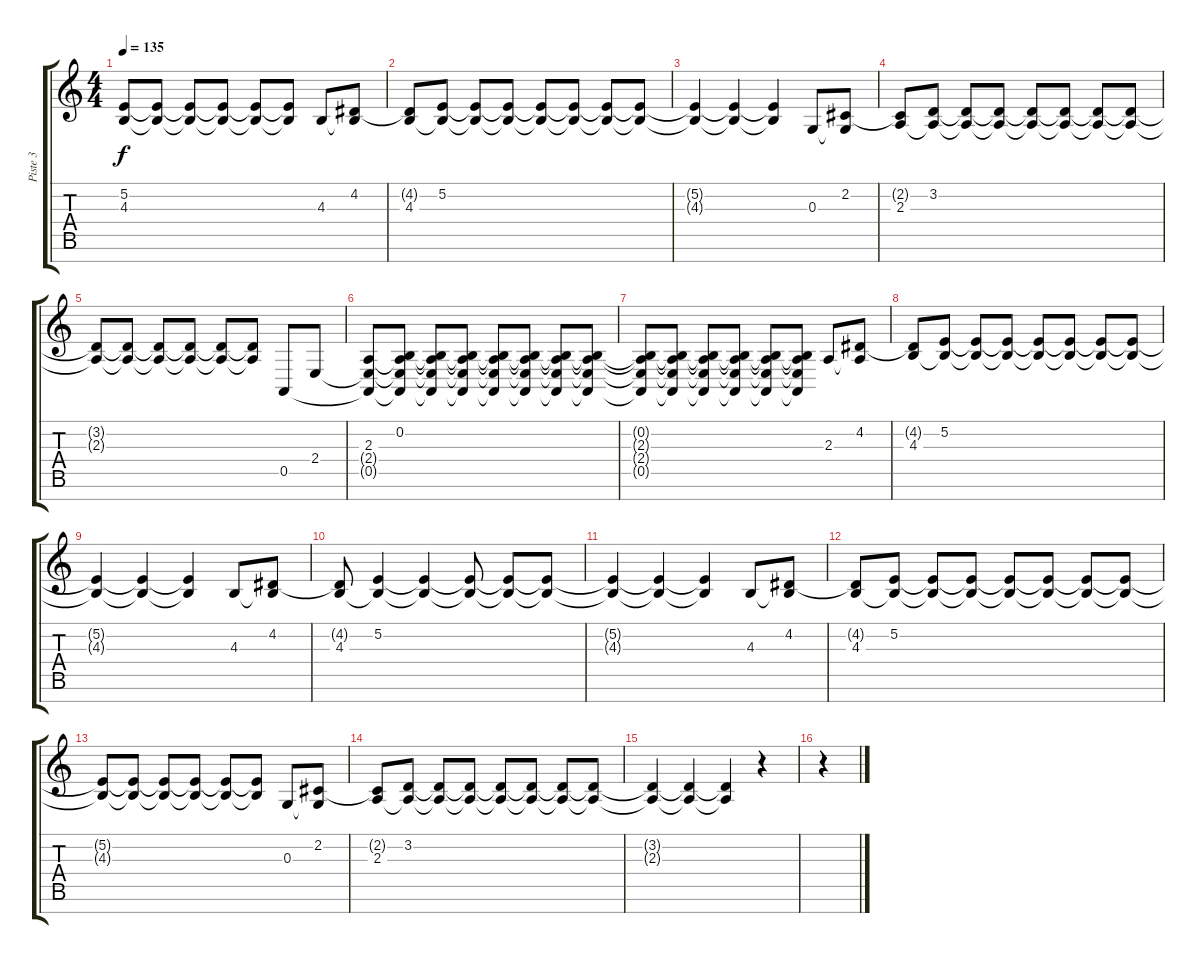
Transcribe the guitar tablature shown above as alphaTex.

\track ("Piste 3" "Piste 3") {instrument acousticgrandpiano}
\staff {score tabs}
\tuning (E4 B3 G3 D3 A2 E2 B1) {hide}
\ts (4 4)
\tempo 135
\clef g2
\ks c
(5.2{t} 4.3{t}).8{dy f} (5.2{t} 4.3{t}).8 (5.2{t} 4.3{t}).8 (5.2{t} 4.3{t}).8 (5.2{t} 4.3{t}).8 (5.2{t} 4.3{t}).8 4.3.8 (4.2 4.3{t}).8 |
(4.2{t} 4.3).8 (5.2 4.3{t}).8 (5.2{t} 4.3{t}).8 (5.2{t} 4.3{t}).8 (5.2{t} 4.3{t}).8 (5.2{t} 4.3{t}).8 (5.2{t} 4.3{t}).8 (5.2{t} 4.3{t}).8 |
(5.2{t} 4.3{t}).4 (5.2{t} 4.3{t}).4 (5.2{t} 4.3{t}).4 0.3.8 (2.2 0.3{t}).8 |
(2.2{t} 2.3).8 (3.2 2.3{t}).8 (3.2{t} 2.3{t}).8 (3.2{t} 2.3{t}).8 (3.2{t} 2.3{t}).8 (3.2{t} 2.3{t}).8 (3.2{t} 2.3{t}).8 (3.2{t} 2.3{t}).8 |
(3.2{t} 2.3{t}).8 (3.2{t} 2.3{t}).8 (3.2{t} 2.3{t}).8 (3.2{t} 2.3{t}).8 (3.2{t} 2.3{t}).8 (3.2{t} 2.3{t}).8 0.5.8 2.4.8 |
(2.3 2.4{t} 0.5{t}).8 (0.2 2.3{t} 2.4{t} 0.5{t}).8 (0.2{t} 2.3{t} 2.4{t} 0.5{t}).8 (0.2{t} 2.3{t} 2.4{t} 0.5{t}).8 (0.2{t} 2.3{t} 2.4{t} 0.5{t}).8 (0.2{t} 2.3{t} 2.4{t} 0.5{t}).8 (0.2{t} 2.3{t} 2.4{t} 0.5{t}).8 (0.2{t} 2.3{t} 2.4{t} 0.5{t}).8 |
(0.2{t} 2.3{t} 2.4{t} 0.5{t}).8 (0.2{t} 2.3{t} 2.4{t} 0.5{t}).8 (0.2{t} 2.3{t} 2.4{t} 0.5{t}).8 (0.2{t} 2.3{t} 2.4{t} 0.5{t}).8 (0.2{t} 2.3{t} 2.4{t} 0.5{t}).8 (0.2{t} 2.3{t} 2.4{t} 0.5{t}).8 2.3.8 (4.2 2.3{t}).8 |
(4.2{t} 4.3).8 (5.2 4.3{t}).8 (5.2{t} 4.3{t}).8 (5.2{t} 4.3{t}).8 (5.2{t} 4.3{t}).8 (5.2{t} 4.3{t}).8 (5.2{t} 4.3{t}).8 (5.2{t} 4.3{t}).8 |
(5.2{t} 4.3{t}).4 (5.2{t} 4.3{t}).4 (5.2{t} 4.3{t}).4 4.3.8 (4.2 4.3{t}).8 |
(4.2{t} 4.3).8 (5.2 4.3{t}).4 (5.2{t} 4.3{t}).4 (5.2{t} 4.3{t}).8 (5.2{t} 4.3{t}).8 (5.2{t} 4.3{t}).8 |
(5.2{t} 4.3{t}).4 (5.2{t} 4.3{t}).4 (5.2{t} 4.3{t}).4 4.3.8 (4.2 4.3{t}).8 |
(4.2{t} 4.3).8 (5.2 4.3{t}).8 (5.2{t} 4.3{t}).8 (5.2{t} 4.3{t}).8 (5.2{t} 4.3{t}).8 (5.2{t} 4.3{t}).8 (5.2{t} 4.3{t}).8 (5.2{t} 4.3{t}).8 |
(5.2{t} 4.3{t}).8 (5.2{t} 4.3{t}).8 (5.2{t} 4.3{t}).8 (5.2{t} 4.3{t}).8 (5.2{t} 4.3{t}).8 (5.2{t} 4.3{t}).8 0.3.8 (2.2 0.3{t}).8 |
(2.2{t} 2.3).8 (3.2 2.3{t}).8 (3.2{t} 2.3{t}).8 (3.2{t} 2.3{t}).8 (3.2{t} 2.3{t}).8 (3.2{t} 2.3{t}).8 (3.2{t} 2.3{t}).8 (3.2{t} 2.3{t}).8 |
(3.2{t} 2.3{t}).4 (3.2{t} 2.3{t}).4 (3.2{t} 2.3{t}).4 r.4 |
r.4
